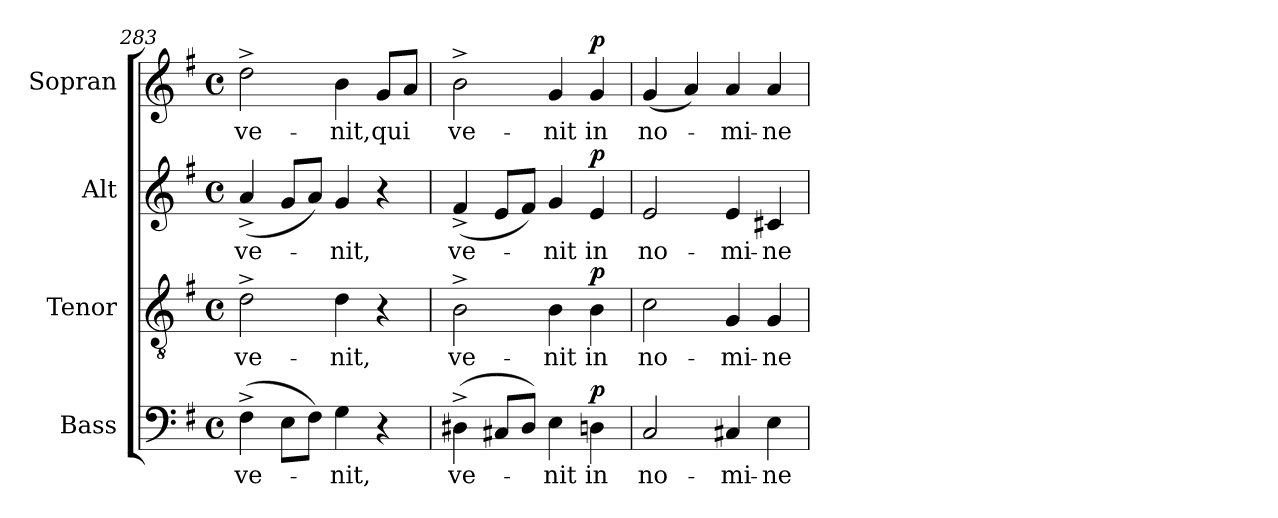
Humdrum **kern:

**kern	**text	**dynam	**kern	**text	**dynam	**kern	**text	**dynam	**kern	**text	**dynam
*part4	*part4	*part4	*part3	*part3	*part3	*part2	*part2	*part2	*part1	*part1	*part1
*staff4	*staff4	*staff4	*staff3	*staff3	*staff3	*staff2	*staff2	*staff2	*staff1	*staff1	*staff1
*I"Bass	*	*	*I"Tenor	*	*	*I"Alt	*	*	*I"Sopran	*	*
*I'B.	*	*	*I'T.	*	*	*I'A.	*	*	*I'S.	*	*
*clefF4	*	*	*clefGv2	*	*	*clefG2	*	*	*clefG2	*	*
*k[f#]	*	*	*k[f#]	*	*	*k[f#]	*	*	*k[f#]	*	*
*G:	*	*	*G:	*	*	*G:	*	*	*G:	*	*
*M4/4	*	*	*M4/4	*	*	*M4/4	*	*	*M4/4	*	*
*met(c)	*	*	*met(c)	*	*	*met(c)	*	*	*met(c)	*	*
=283	=283	=283	=283	=283	=283	=283	=283	=283	=283	=283	=283
!	!LO:LY:b	!	!	!LO:LY:b	!	!	!LO:LY:b	!	!	!LO:LY:b	!
(>4F#^>\	ve-	.	2d^>\	ve-	.	(<4a^>/	ve-	.	2dd^>\	ve-	.
8E\L	.	.	.	.	.	8g/L	.	.	.	.	.
8F#\J)	.	.	.	.	.	8a/J)	.	.	.	.	.
!	!LO:LY:b	!	!	!LO:LY:b	!	!	!LO:LY:b	!	!	!LO:LY:b	!
4G\	-nit,	.	4d\	-nit,	.	4g/	-nit,	.	4b\	-nit,	.
!	!	!	!	!	!	!	!	!	!	!LO:LY:b	!
4r	.	.	4r	.	.	4r	.	.	8g/L	qui	.
.	.	.	.	.	.	.	.	.	8a/J	.	.
=284	=284	=284	=284	=284	=284	=284	=284	=284	=284	=284	=284
!	!LO:LY:b	!	!	!LO:LY:b	!	!	!LO:LY:b	!	!	!LO:LY:b	!
(>4D#X^>\	ve-	.	2B^>\	ve-	.	(<4f#^>/	ve-	.	2b^>\	ve-	.
8C#X/L	.	.	.	.	.	8e/L	.	.	.	.	.
8D#/J)	.	.	.	.	.	8f#/J)	.	.	.	.	.
!	!LO:LY:b	!	!	!LO:LY:b	!	!	!LO:LY:b	!	!	!LO:LY:b	!
4E\	-nit	.	4B\	-nit	.	4g/	-nit	.	4g/	-nit	.
!	!LO:LY:b	!LO:DY:a	!	!LO:LY:b	!LO:DY:a	!	!LO:LY:b	!LO:DY:a	!	!LO:LY:b	!LO:DY:a
4Dn\	in	p	4B\	in	p	4e/	in	p	4g/	in	p
!!LO:PB:g=z
=285	=285	=285	=285	=285	=285	=285	=285	=285	=285	=285	=285
!	!LO:LY:b	!	!	!LO:LY:b	!	!	!LO:LY:b	!	!	!LO:LY:b	!
2C/	no-	.	2c\	no-	.	2e/	no-	.	(<4g/	no-	.
.	.	.	.	.	.	.	.	.	4a/)	.	.
!	!LO:LY:b	!	!	!LO:LY:b	!	!	!LO:LY:b	!	!	!LO:LY:b	!
4C#X/	-mi-	.	4G/	-mi-	.	4e/	-mi-	.	4a/	-mi-	.
!	!LO:LY:b	!	!	!LO:LY:b	!	!	!LO:LY:b	!	!	!LO:LY:b	!
4E\	-ne	.	4G/	-ne	.	4c#X/	-ne	.	4a/	-ne	.
=	=	=	=	=	=	=	=	=	=	=	=
*-	*-	*-	*-	*-	*-	*-	*-	*-	*-	*-	*-
